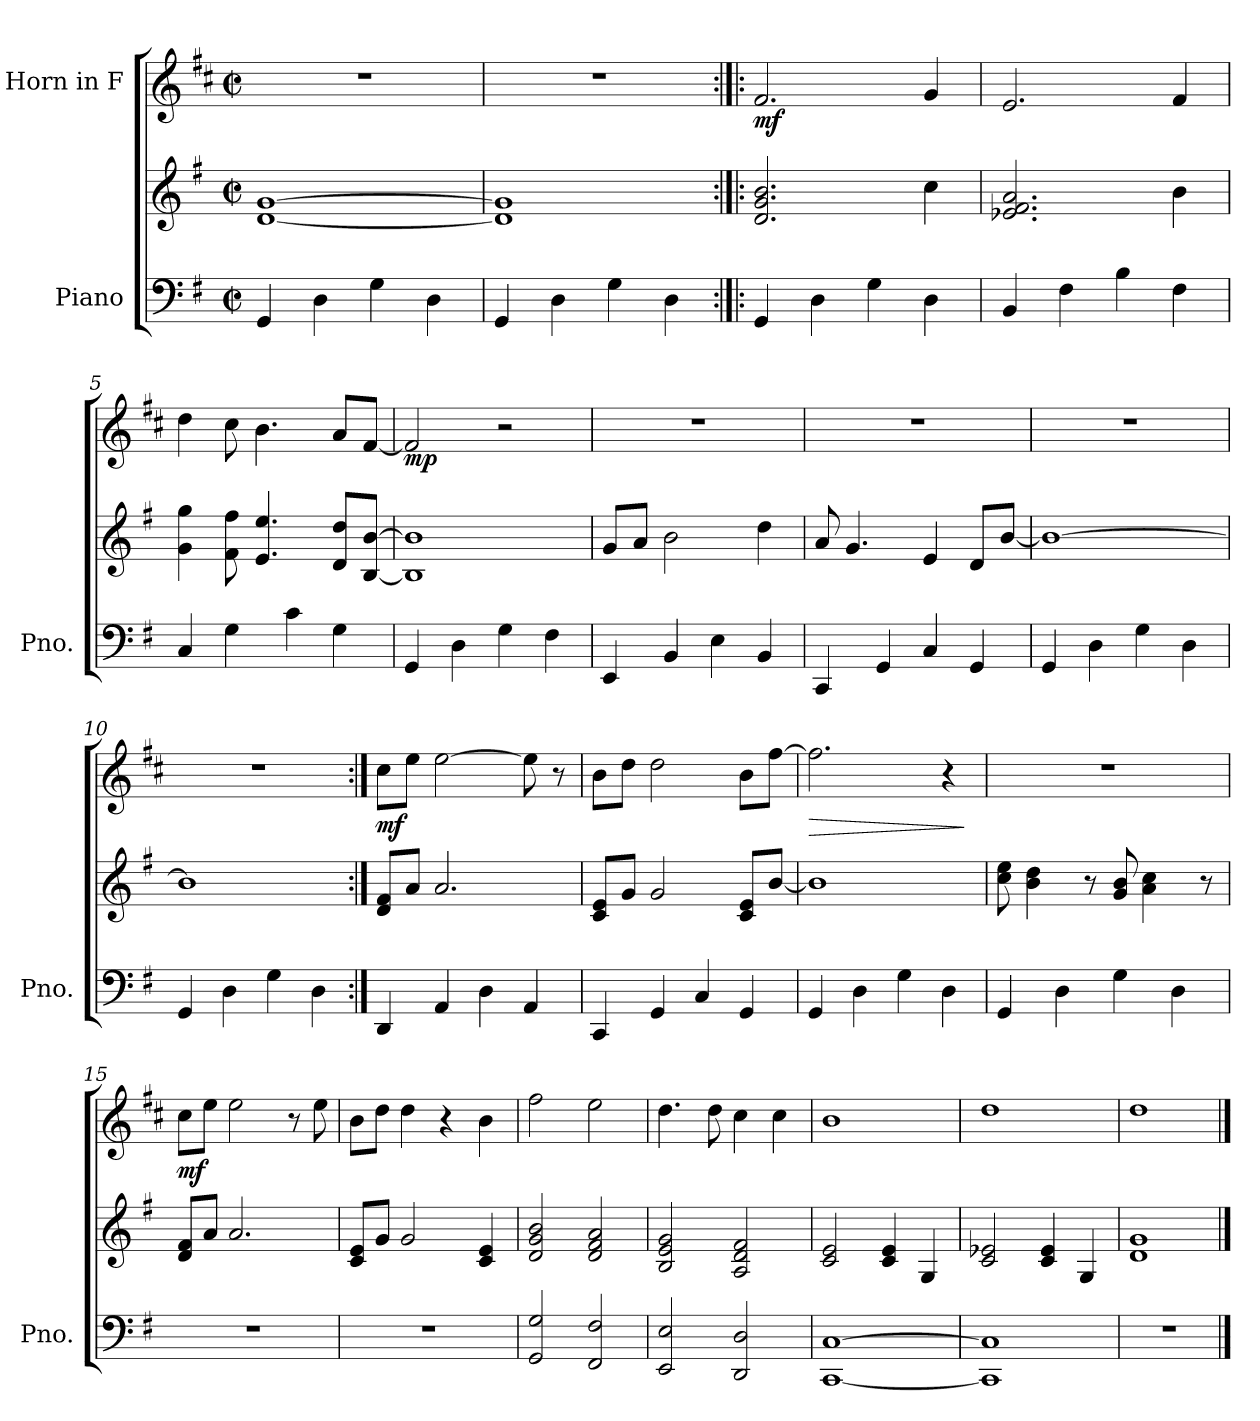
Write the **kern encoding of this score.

**kern	**kern	**dynam	**kern	**dynam
*part2	*part2	*part2	*part1	*part1
*staff3	*staff2	*staff2/3	*staff1	*staff1
*I"Piano	*	*	*I"Horn in F	*
*I'Pno.	*	*	*	*
*clefF4	*clefG2	*	*clefG2	*
*	*	*	*ITrd4c7	*
*k[f#]	*k[f#]	*	*k[f#]	*
*M2/2	*M2/2	*	*M2/2	*
*met(c|)	*met(c|)	*	*met(c|)	*
=1	=1	=1	=1	=1
!	!	!LO:DY:b=2	!	!
!	!	!LO:DY:n=1:b	!	!
4GG/	[1d [1g	mf mf	1r	.
4D\	.	.	.	.
4G\	.	.	.	.
4D\	.	.	.	.
=2	=2	=2	=2	=2
4GG/	1d] 1g]	.	1r	.
4D\	.	.	.	.
4G\	.	.	.	.
4D\	.	.	.	.
=3:|!|:	=3:|!|:	=3:|!|:	=3:|!|:	=3:|!|:
!	!	!LO:DY:b=2	!	!
!	!	!LO:DY:n=1:b	!	!LO:DY:b
4GG/	2.d/ 2.g/ 2.b/	mp mp	2.B/	mf
4D\	.	.	.	.
4G\	.	.	.	.
4D\	4cc\	.	4c/	.
=4	=4	=4	=4	=4
4BB/	2.e-X/ 2.f#/ 2.a/	.	2.A/	.
4F#\	.	.	.	.
4B\	.	.	.	.
4F#\	4b\	.	4B/	.
=5	=5	=5	=5	=5
4C/	4g\ 4gg\	.	4g\	.
4G\	8f#\ 8ff#\	.	8f#\	.
.	4.e/ 4.ee/	.	4.e\	.
4c\	.	.	.	.
4G\	8d/ 8dd/L	.	8d/L	.
.	[8B/ [8b/J	.	[8B/J	.
=6	=6	=6	=6	=6
!	!	!	!	!LO:DY:b
4GG/	1B] 1b]	.	2B/]	mp
4D\	.	.	.	.
4G\	.	.	2r	.
4F#\	.	.	.	.
=7	=7	=7	=7	=7
4EE/	8g/L	.	1r	.
.	8a/J	.	.	.
4BB/	2b\	.	.	.
4E\	.	.	.	.
4BB/	4dd\	.	.	.
!!LO:LB:g=z
=8	=8	=8	=8	=8
4CC/	8a/	.	1r	.
.	4.g/	.	.	.
4GG/	.	.	.	.
4C/	4e/	.	.	.
4GG/	8d/L	.	.	.
.	[8b/J	.	.	.
=9	=9	=9	=9	=9
4GG/	1b_	.	1r	.
4D\	.	.	.	.
4G\	.	.	.	.
4D\	.	.	.	.
=10	=10	=10	=10	=10
4GG/	1b]	.	1r	.
4D\	.	.	.	.
4G\	.	.	.	.
4D\	.	.	.	.
=11:|!	=11:|!	=11:|!	=11:|!	=11:|!
!	!	!	!	!LO:DY:b
4DD/	8d/ 8f#/L	.	8f#\L	mf
.	8a/J	.	8a\J	.
4AA/	2.a/	.	[2a\	.
4D\	.	.	.	.
4AA/	.	.	8a\]	.
.	.	.	8r	.
=12	=12	=12	=12	=12
4CC/	8c/ 8e/L	.	8e\L	.
.	8g/J	.	8g\J	.
4GG/	2g/	.	2g\	.
4C/	.	.	.	.
4GG/	8c/ 8e/L	.	8e\L	.
.	[8b/J	.	[8b\J	.
=13	=13	=13	=13	=13
!	!	!	!	!LO:HP:b
4GG/	1b]	.	2.b\]	>
4D\	.	.	.	.
4G\	.	.	.	.
4D\	.	.	4r	.
.	.	.	.	]
=14	=14	=14	=14	=14
4GG/	8cc\ 8ee\	.	1r	.
.	4b\ 4dd\	.	.	.
4D\	.	.	.	.
.	8r	.	.	.
4G\	8g/ 8b/	.	.	.
.	4a\ 4cc\	.	.	.
4D\	.	.	.	.
.	8r	.	.	.
!!LO:LB:g=z
=15	=15	=15	=15	=15
!	!	!	!	!LO:DY:b
1r	8d/ 8f#/L	.	8f#\L	mf
.	8a/J	.	8a\J	.
.	2.a/	.	2a\	.
.	.	.	8r	.
.	.	.	8a\	.
=16	=16	=16	=16	=16
1r	8c/ 8e/L	.	8e\L	.
.	8g/J	.	8g\J	.
.	2g/	.	4g\	.
.	.	.	4r	.
.	4c/ 4e/	.	4e\	.
=17	=17	=17	=17	=17
2GG/ 2G/	2d/ 2g/ 2b/	.	2b\	.
2FF#/ 2F#/	2d/ 2f#/ 2a/	.	2a\	.
=18	=18	=18	=18	=18
2EE/ 2E/	2B/ 2e/ 2g/	.	4.g\	.
.	.	.	8g\	.
2DD/ 2D/	2A/ 2d/ 2f#/	.	4f#\	.
.	.	.	4f#\	.
=19	=19	=19	=19	=19
[1CC [1C	2c/ 2e/	.	1e	.
.	4c/ 4e/	.	.	.
.	4G/	.	.	.
=20	=20	=20	=20	=20
1CC] 1C]	2c/ 2e-X/	.	1g	.
.	4c/ 4e-/	.	.	.
.	4G/	.	.	.
=21	=21	=21	=21	=21
1r	1d 1g	.	1g	.
==	==	==	==	==
*-	*-	*-	*-	*-
